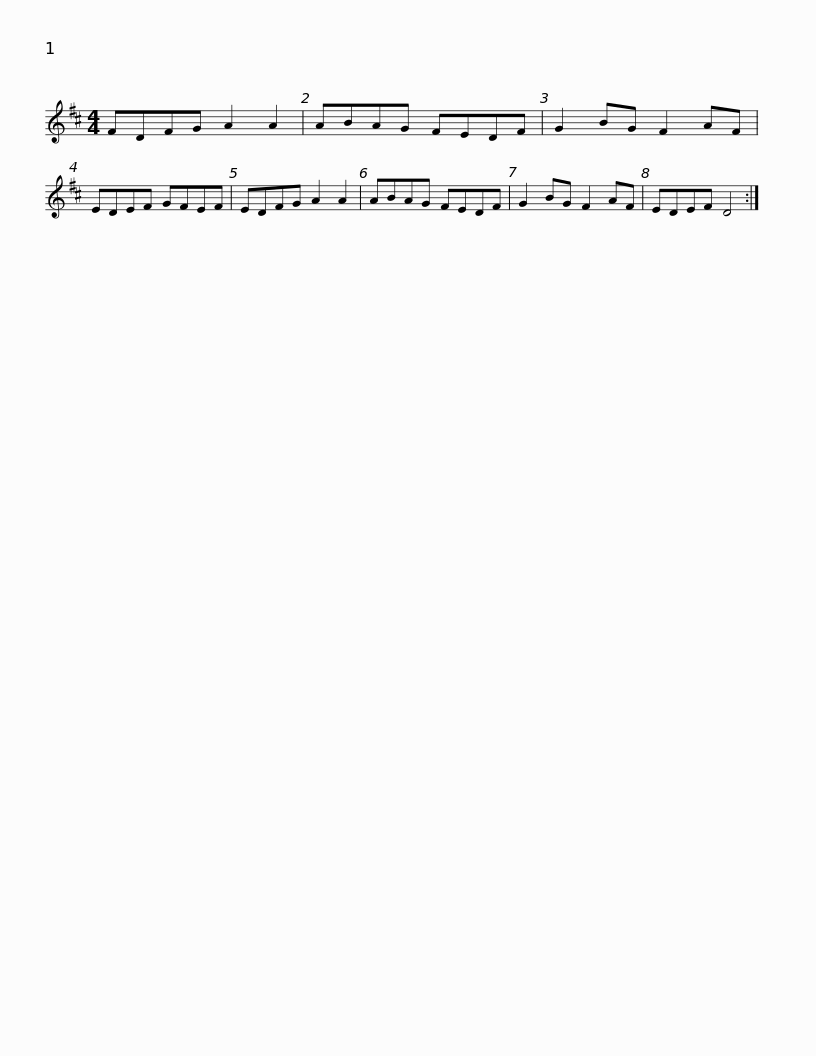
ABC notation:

X:1
L:1/8
M:4/4
I:linebreak $
K:D
V:1 treble
V:1
 FDFG A2 A2 | ABAG FEDF | G2 BG F2 AF | EDEF GFEF | EDFG A2 A2 | %5
 ABAG FEDF |$ G2 BG F2 AF | EDEF D4 :| %8
